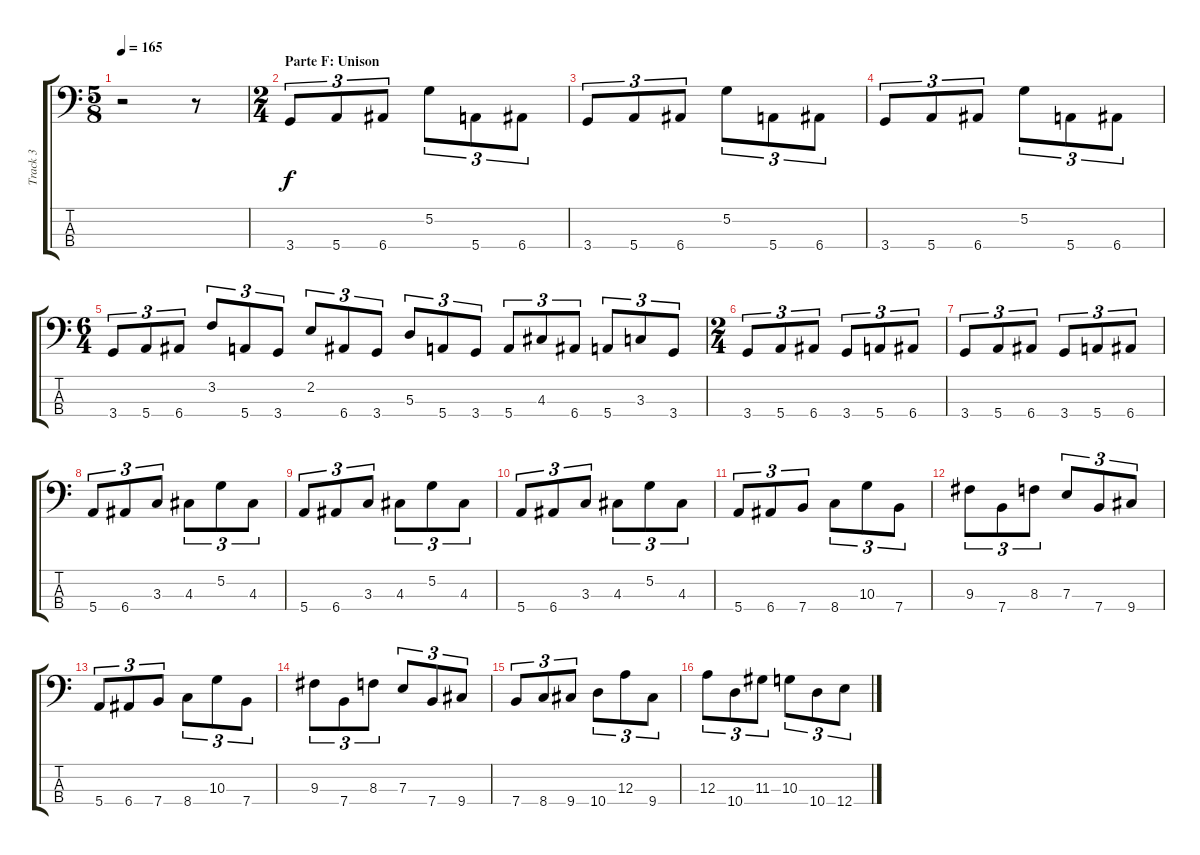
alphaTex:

\track ("Track 3" "Track 3") {instrument electricbassfinger}
\staff {score tabs}
\tuning (G2 D2 A1 E1) {hide}
\ts (5 8)
\tempo 165
\clef f4
\ks c
r.2{dy f} r.8 |
\ts (2 4)
\section ("" "Parte F: Unison")
3.4.8{tu (3 2)} 5.4.8{tu (3 2)} 6.4.8{tu (3 2)} 5.2.8{tu (3 2)} 5.4.8{tu (3 2)} 6.4.8{tu (3 2)} |
3.4.8{tu (3 2)} 5.4.8{tu (3 2)} 6.4.8{tu (3 2)} 5.2.8{tu (3 2)} 5.4.8{tu (3 2)} 6.4.8{tu (3 2)} |
3.4.8{tu (3 2)} 5.4.8{tu (3 2)} 6.4.8{tu (3 2)} 5.2.8{tu (3 2)} 5.4.8{tu (3 2)} 6.4.8{tu (3 2)} |
\ts (6 4)
3.4.8{tu (3 2)} 5.4.8{tu (3 2)} 6.4.8{tu (3 2)} 3.2.8{tu (3 2)} 5.4.8{tu (3 2)} 3.4.8{tu (3 2)} 2.2.8{tu (3 2)} 6.4.8{tu (3 2)} 3.4.8{tu (3 2)} 5.3.8{tu (3 2)} 5.4.8{tu (3 2)} 3.4.8{tu (3 2)} 5.4.8{tu (3 2)} 4.3.8{tu (3 2)} 6.4.8{tu (3 2)} 5.4.8{tu (3 2)} 3.3.8{tu (3 2)} 3.4.8{tu (3 2)} |
\ts (2 4)
3.4.8{tu (3 2)} 5.4.8{tu (3 2)} 6.4.8{tu (3 2)} 3.4.8{tu (3 2)} 5.4.8{tu (3 2)} 6.4.8{tu (3 2)} |
3.4.8{tu (3 2)} 5.4.8{tu (3 2)} 6.4.8{tu (3 2)} 3.4.8{tu (3 2)} 5.4.8{tu (3 2)} 6.4.8{tu (3 2)} |
5.4.8{tu (3 2)} 6.4.8{tu (3 2)} 3.3.8{tu (3 2)} 4.3.8{tu (3 2)} 5.2.8{tu (3 2)} 4.3.8{tu (3 2)} |
5.4.8{tu (3 2)} 6.4.8{tu (3 2)} 3.3.8{tu (3 2)} 4.3.8{tu (3 2)} 5.2.8{tu (3 2)} 4.3.8{tu (3 2)} |
5.4.8{tu (3 2)} 6.4.8{tu (3 2)} 3.3.8{tu (3 2)} 4.3.8{tu (3 2)} 5.2.8{tu (3 2)} 4.3.8{tu (3 2)} |
5.4.8{tu (3 2)} 6.4.8{tu (3 2)} 7.4.8{tu (3 2)} 8.4.8{tu (3 2)} 10.3.8{tu (3 2)} 7.4.8{tu (3 2)} |
9.3.8{tu (3 2)} 7.4.8{tu (3 2)} 8.3.8{tu (3 2)} 7.3.8{tu (3 2)} 7.4.8{tu (3 2)} 9.4.8{tu (3 2)} |
5.4.8{tu (3 2)} 6.4.8{tu (3 2)} 7.4.8{tu (3 2)} 8.4.8{tu (3 2)} 10.3.8{tu (3 2)} 7.4.8{tu (3 2)} |
9.3.8{tu (3 2)} 7.4.8{tu (3 2)} 8.3.8{tu (3 2)} 7.3.8{tu (3 2)} 7.4.8{tu (3 2)} 9.4.8{tu (3 2)} |
7.4.8{tu (3 2)} 8.4.8{tu (3 2)} 9.4.8{tu (3 2)} 10.4.8{tu (3 2)} 12.3.8{tu (3 2)} 9.4.8{tu (3 2)} |
12.3.8{tu (3 2)} 10.4.8{tu (3 2)} 11.3.8{tu (3 2)} 10.3.8{tu (3 2)} 10.4.8{tu (3 2)} 12.4.8{tu (3 2)}
